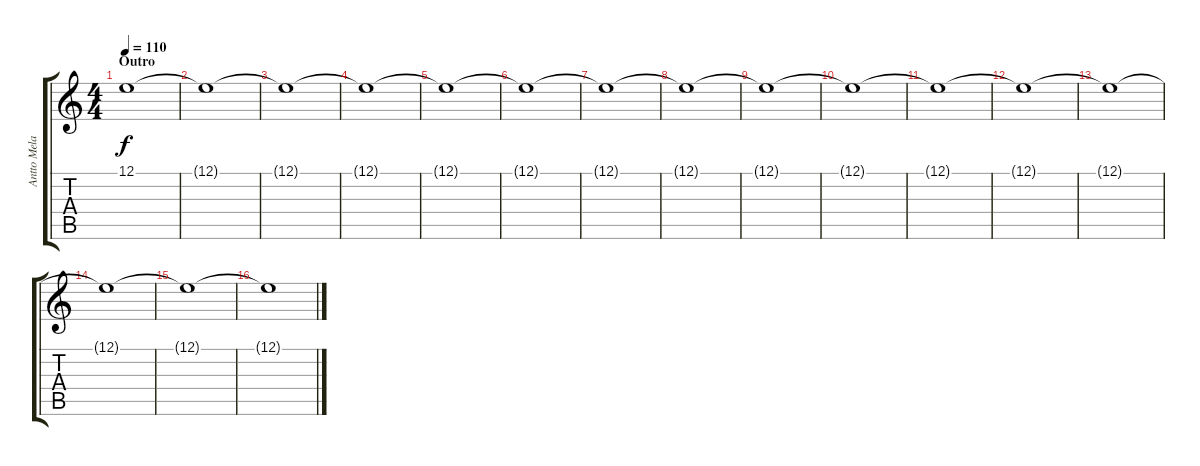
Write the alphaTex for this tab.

\track ("Antto Melasniemi (Keyboard)" "Antto Mela") {instrument breathnoise}
\staff {score tabs}
\tuning (E4 B3 G3 D3 A2 E2) {hide}
\ts (4 4)
\section ("" "Outro")
\tempo 110
\clef g2
\ks c
12.1{t}.1{dy f} |
12.1{t}.1 |
12.1{t}.1 |
12.1{t}.1 |
12.1{t}.1 |
12.1{t}.1 |
12.1{t}.1 |
12.1{t}.1 |
12.1{t}.1 |
12.1{t}.1 |
12.1{t}.1 |
12.1{t}.1 |
12.1{t}.1 |
12.1{t}.1 |
12.1{t}.1 |
12.1{t}.1
